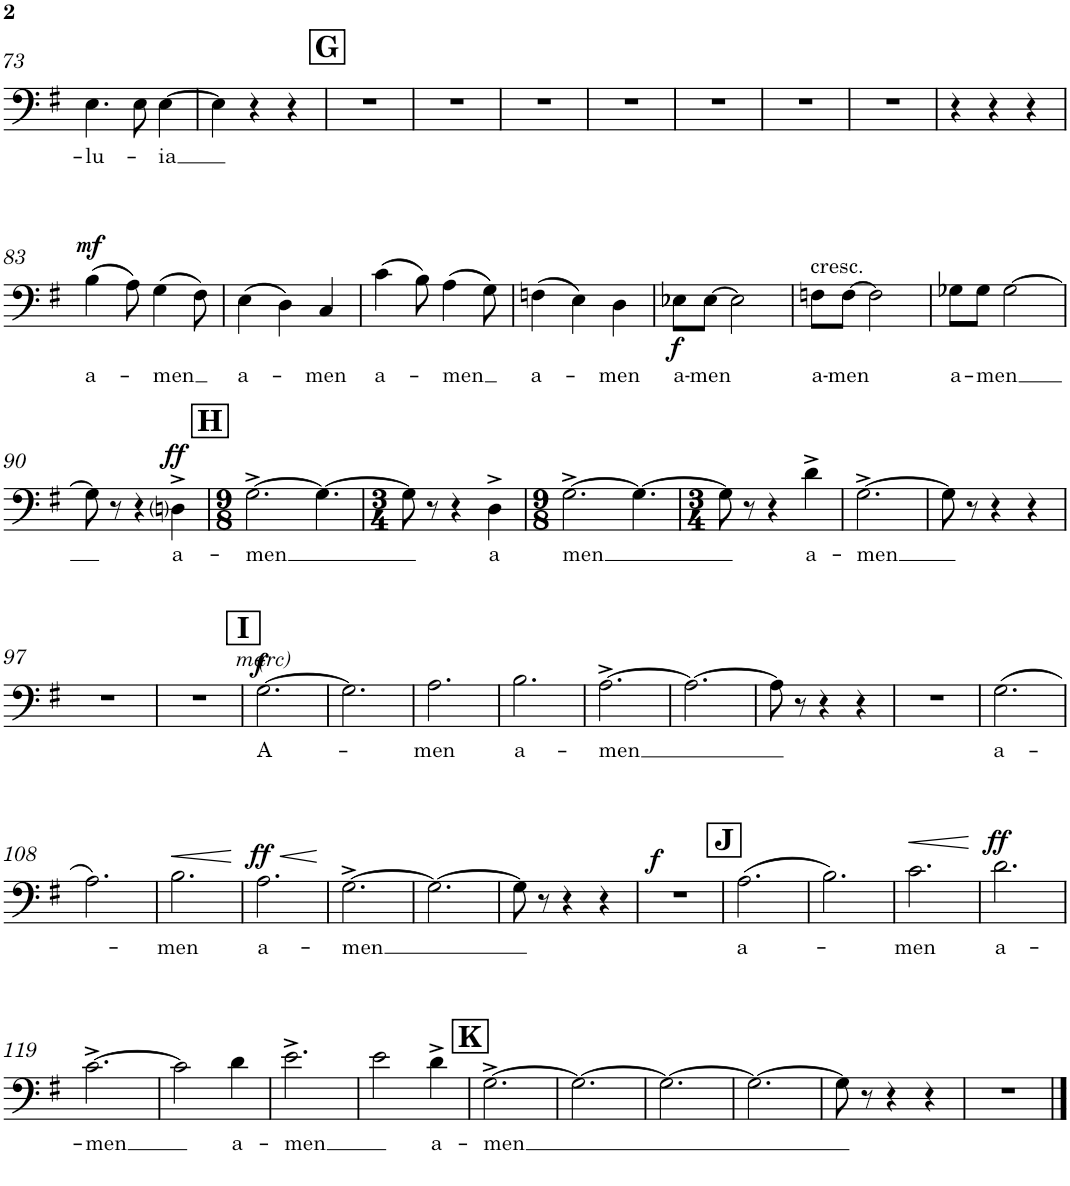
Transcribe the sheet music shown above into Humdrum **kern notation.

**kern	**text	**dynam
*part1	*part1	*part1
*staff1	*staff1	*staff1
*I"Baryton	*	*
*I'Bar.	*	*
!!LO:PB:g=z
*clefF4	*	*
*k[f#]	*	*
*M3/4	*	*
=73	=73	=73
!	!LO:LY:b	!
4.E\	-lu-	.
8E\	.	.
!	!LO:LY:b	!
[4E\	-ia	.
=74	=74	=74
4E\]	.	.
4r	.	.
4r	.	.
!!LO:REH:place=s1:a:B:cj:fs=14:t=G
=75	=75	=75
2.r	.	.
=76	=76	=76
2.r	.	.
=77	=77	=77
2.r	.	.
=78	=78	=78
2.r	.	.
=79	=79	=79
2.r	.	.
=80	=80	=80
2.r	.	.
=81	=81	=81
2.r	.	.
=82	=82	=82
4r	.	.
4r	.	.
4r	.	.
!!LO:LB:g=z
=83	=83	=83
!	!LO:LY:b	!LO:DY:a
(4B\	a-	mf
8A\)	.	.
!	!LO:LY:b	!
(4G\	-men	.
8F#\)	.	.
=84	=84	=84
!	!LO:LY:b	!
(4E\	a-	.
4D\)	.	.
!	!LO:LY:b	!
4C/	-men	.
=85	=85	=85
!	!LO:LY:b	!
(4c\	a-	.
8B\)	.	.
!	!LO:LY:b	!
(4A\	-men	.
8G\)	.	.
=86	=86	=86
!	!LO:LY:b	!
(4Fn\	a-	.
4E\)	.	.
!	!LO:LY:b	!
4D\	-men	.
=87	=87	=87
!	!LO:LY:b	!LO:DY:b
8E-X\L	a-	f
!	!LO:LY:b	!
[8E-\J	-men	.
2E-\]	.	.
=88	=88	=88
!LO:TX:a:t=cresc.	!	!
!	!LO:LY:b	!
8Fn\L	a-	.
!	!LO:LY:b	!
[8F\J	-men	.
2F\]	.	.
=89	=89	=89
!	!LO:LY:b	!
8G-X\L	a-	.
!	!LO:LY:b	!
8G-\J	-men	.
[2G-\	.	.
!!LO:LB:g=z
=90	=90	=90
8G-\]	.	.
8r	.	.
4r	.	.
!	!LO:LY:b	!LO:DY:a
4Dni^\	a-	ff
!!LO:REH:place=s1:a:B:cj:fs=14:t=H
=91	=91	=91
*M9/8	*	*
!	!LO:LY:b	!
[2.G^\	-men	.
4.G\_	.	.
=92	=92	=92
*M3/4	*	*
8G\]	.	.
8r	.	.
4r	.	.
!	!LO:LY:b	!
4D^\	a	.
=93	=93	=93
*M9/8	*	*
!	!LO:LY:b	!
[2.G^\	men	.
4.G\_	.	.
=94	=94	=94
*M3/4	*	*
8G\]	.	.
8r	.	.
4r	.	.
!	!LO:LY:b	!
4d^\	a-	.
=95	=95	=95
!	!LO:LY:b	!
[2.G^\	-men	.
=96	=96	=96
8G\]	.	.
8r	.	.
4r	.	.
4r	.	.
!!LO:LB:g=z
=97	=97	=97
2.r	.	.
=98	=98	=98
2.r	.	.
!!LO:REH:place=s1:a:B:cj:fs=14:t=I
=99	=99	=99
!	!LO:LY:b	!LO:DY:a
!	!	!LO:DY:n=1:a
!	!	!LO:DY:n=2:a
[2.G\	A-	other-dynamics f other-dynamics
=100	=100	=100
2.G\]	.	.
=101	=101	=101
!	!LO:LY:b	!
2.A\	-men	.
=102	=102	=102
!	!LO:LY:b	!
2.B\	a-	.
=103	=103	=103
!	!LO:LY:b	!
[2.A^\	-men	.
=104	=104	=104
2.A\_	.	.
=105	=105	=105
8A\]	.	.
8r	.	.
4r	.	.
4r	.	.
=106	=106	=106
2.r	.	.
=107	=107	=107
!	!LO:LY:b	!
(2.G\	a-	.
!!LO:LB:g=z
=108	=108	=108
2.A\)	.	.
=109	=109	=109
!	!LO:LY:b	!LO:HP:b
2.B\	-men	<
.	.	[
=110	=110	=110
!	!LO:LY:b	!LO:HP:b
!	!	!LO:DY:n=1:a
2.A\	a-	< ff
.	.	[
=111	=111	=111
!	!LO:LY:b	!
[2.G^\	-men	.
=112	=112	=112
2.G\_	.	.
=113	=113	=113
8G\]	.	.
8r	.	.
4r	.	.
4r	.	.
=114	=114	=114
!	!	!LO:DY:a
2.r	.	f
!!LO:REH:place=s1:a:B:cj:fs=14:t=J
=115	=115	=115
!	!LO:LY:b	!
(2.A\	a-	.
=116	=116	=116
2.B\)	.	.
=117	=117	=117
!	!LO:LY:b	!LO:HP:b
2.c\	-men	<
.	.	[
=118	=118	=118
!	!LO:LY:b	!LO:DY:a
2.d\	a-	ff
!!LO:LB:g=z
=119	=119	=119
!	!LO:LY:b	!
[2.c^\	-men	.
=120	=120	=120
2c\]	.	.
!	!LO:LY:b	!
4d\	a-	.
=121	=121	=121
!	!LO:LY:b	!
2.e^\	-men	.
=122	=122	=122
2e\	.	.
!	!LO:LY:b	!
4d^\	a-	.
!!LO:REH:place=s1:a:B:cj:fs=14:t=K
=123	=123	=123
!	!LO:LY:b	!
[2.G^\	-men	.
=124	=124	=124
2.G\_	.	.
=125	=125	=125
2.G\_	.	.
=126	=126	=126
2.G\_	.	.
=127	=127	=127
8G\]	.	.
8r	.	.
4r	.	.
4r	.	.
=128	=128	=128
2.r	.	.
==	==	==
*-	*-	*-
